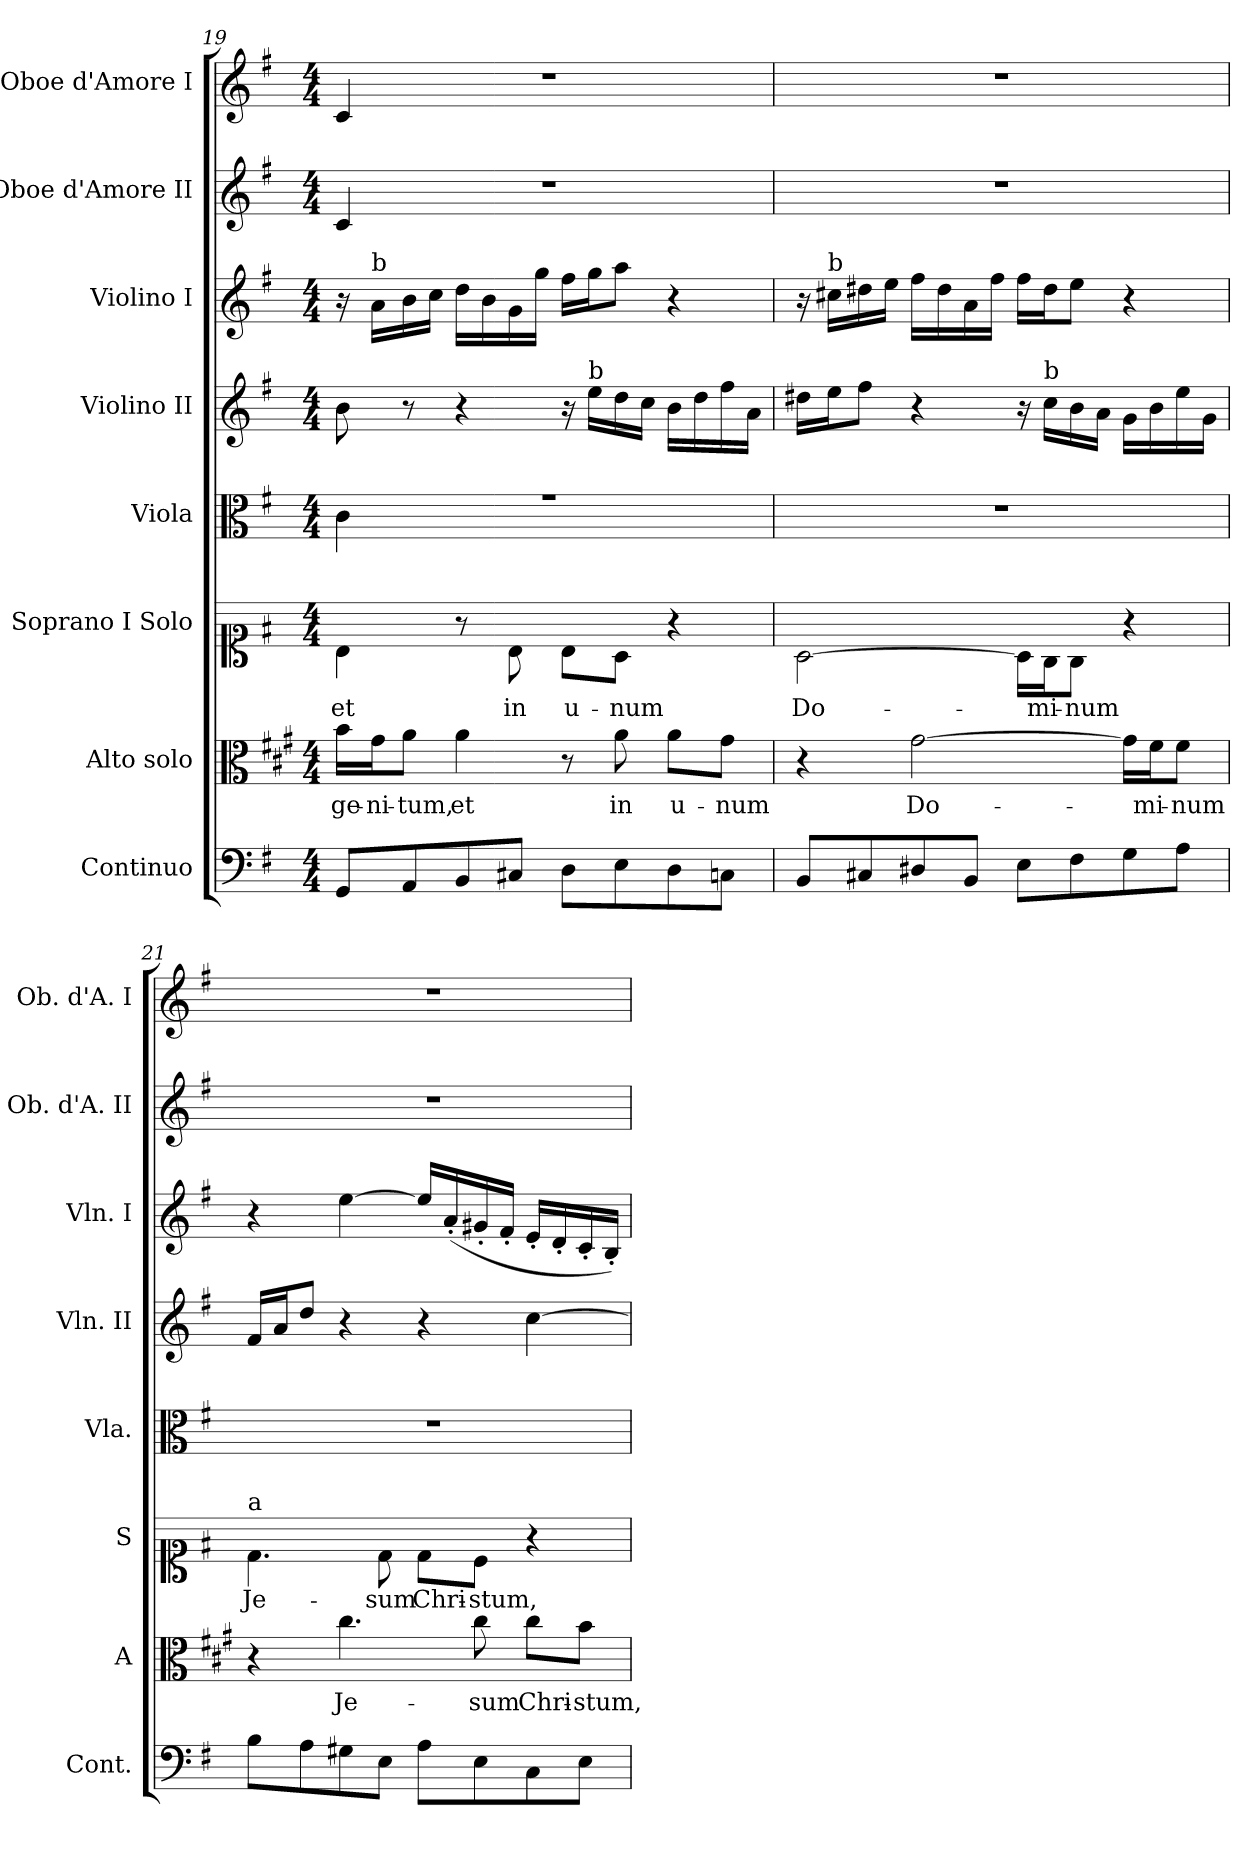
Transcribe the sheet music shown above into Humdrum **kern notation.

**kern	**kern	**text	**kern	**text	**kern	**kern	**kern	**kern	**kern
*part8	*part7	*part7	*part6	*part6	*part5	*part4	*part3	*part2	*part1
*staff8	*staff7	*staff7	*staff6	*staff6	*staff5	*staff4	*staff3	*staff2	*staff1
*I"Continuo	*I"Alto solo	*	*I"Soprano I Solo	*	*I"Viola	*I"Violino II	*I"Violino I	*I"Oboe d'Amore II	*I"Oboe d'Amore I
*I'Cont.	*I'A	*	*I'S	*	*I'Vla.	*I'Vln. II	*I'Vln. I	*I'Ob. d'A. II	*I'Ob. d'A. I
*clefF4	*clefC3	*	*clefC1	*	*clefC3	*clefG2	*clefG2	*clefG2	*clefG2
*	*ITrd1c2	*	*ITrd-7c-12	*	*	*	*	*	*
*k[f#]	*k[f#]	*	*k[f#]	*	*k[f#]	*k[f#]	*k[f#]	*k[f#]	*k[f#]
*M4/4	*M4/4	*	*M4/4	*	*M4/4	*M4/4	*M4/4	*M4/4	*M4/4
=19	=19	=19	=19	=19	=19	=19	=19	=19	=19
*	*	*	*	*	*^	*	*	*^	*^
8GG/L	16a\LL	-ge-	4b\	et	1r	4c\	8b\	16r	1r	4c/	1r	4c/
!	!	!	!	!	!	!	!	!LO:TX:a:t=b	!	!	!	!
.	16f#\J	-ni-	.	.	.	.	.	16a\LL	.	.	.	.
8AA/	8g\J	-tum,	.	.	.	.	8r	16b\	.	.	.	.
.	.	.	.	.	.	.	.	16cc\JJ	.	.	.	.
8BB/	4g\	et	8r	.	.	2.ryy	4r	16dd\LL	.	2.ryy	.	2.ryy
.	.	.	.	.	.	.	.	16b\	.	.	.	.
8C#X/J	.	.	8b\	in	.	.	.	16g\	.	.	.	.
.	.	.	.	.	.	.	.	16gg\JJ	.	.	.	.
8D\L	8r	.	8b\L	u-	.	.	16r	16ff#\LL	.	.	.	.
!	!	!	!	!	!	!	!LO:TX:a:t=b	!	!	!	!	!
.	.	.	.	.	.	.	16ee\LL	16gg\J	.	.	.	.
8E\	8g\	in	8a\J	-num	.	.	16dd\	8aa\J	.	.	.	.
.	.	.	.	.	.	.	16cc\JJ	.	.	.	.	.
8D\	8g\L	u-	4r	.	.	.	16b\LL	4r	.	.	.	.
.	.	.	.	.	.	.	16dd\	.	.	.	.	.
8Cn\J	8f#\J	-num	.	.	.	.	16ff#\	.	.	.	.	.
.	.	.	.	.	.	.	16a\JJ	.	.	.	.	.
*	*	*	*	*	*	*	*	*	*v	*v	*	*
*	*	*	*	*	*v	*v	*	*	*	*v	*v
=20	=20	=20	=20	=20	=20	=20	=20	=20	=20
8BB/L	4r	.	[2a\	Do-	1r	16dd#X\LL	16r	1r	1r
!	!	!	!	!	!	!	!LO:TX:a:t=b	!	!
.	.	.	.	.	.	16ee\J	16cc#X\LL	.	.
8C#X/	.	.	.	.	.	8ff#\J	16dd#X\	.	.
.	.	.	.	.	.	.	16ee\JJ	.	.
8D#X/	[2f#\	Do-	.	.	.	4r	16ff#\LL	.	.
.	.	.	.	.	.	.	16dd#\	.	.
8BB/J	.	.	.	.	.	.	16a\	.	.
.	.	.	.	.	.	.	16ff#\JJ	.	.
8E\L	.	.	16a\LL]	.	.	16r	16ff#\LL	.	.
!	!	!	!	!	!	!LO:TX:a:t=b	!	!	!
.	.	.	16g\J	-mi-	.	16cc\LL	16dd#\J	.	.
8F#\	.	.	8g\J	-num	.	16b\	8ee\J	.	.
.	.	.	.	.	.	16a\JJ	.	.	.
8G\	16f#\LL]	.	4r	.	.	16g\LL	4r	.	.
.	16e\J	-mi-	.	.	.	16b\	.	.	.
8A\J	8e\J	-num	.	.	.	16ee\	.	.	.
.	.	.	.	.	.	16g\JJ	.	.	.
=21	=21	=21	=21	=21	=21	=21	=21	=21	=21
!	!	!	!LO:TX:a:t=a	!	!	!	!	!	!
8B\L	4r	.	4.dd\	Je-	1r	16f#/LL	4r	1r	1r
.	.	.	.	.	.	16a/J	.	.	.
8A\	.	.	.	.	.	8dd/J	.	.	.
8G#X\	4.b\	Je-	.	.	.	4r	[4ee\	.	.
8E\J	.	.	8dd\	-sum	.	.	.	.	.
8A\L	.	.	8dd\L	Chri-	.	4r	16ee/LL]	.	.
.	.	.	.	.	.	.	(16a'/	.	.
8E\	8b\	-sum	8cc\J	-stum,	.	.	16g#X'/	.	.
.	.	.	.	.	.	.	16f#'/JJ	.	.
8C\	8b\L	Chri-	4r	.	.	[4cc\	16e'/LL	.	.
.	.	.	.	.	.	.	16d'/	.	.
8E\J	8a\J	-stum,	.	.	.	.	16c'/	.	.
.	.	.	.	.	.	.	16B'/JJ)	.	.
=	=	=	=	=	=	=	=	=	=
*-	*-	*-	*-	*-	*-	*-	*-	*-	*-
